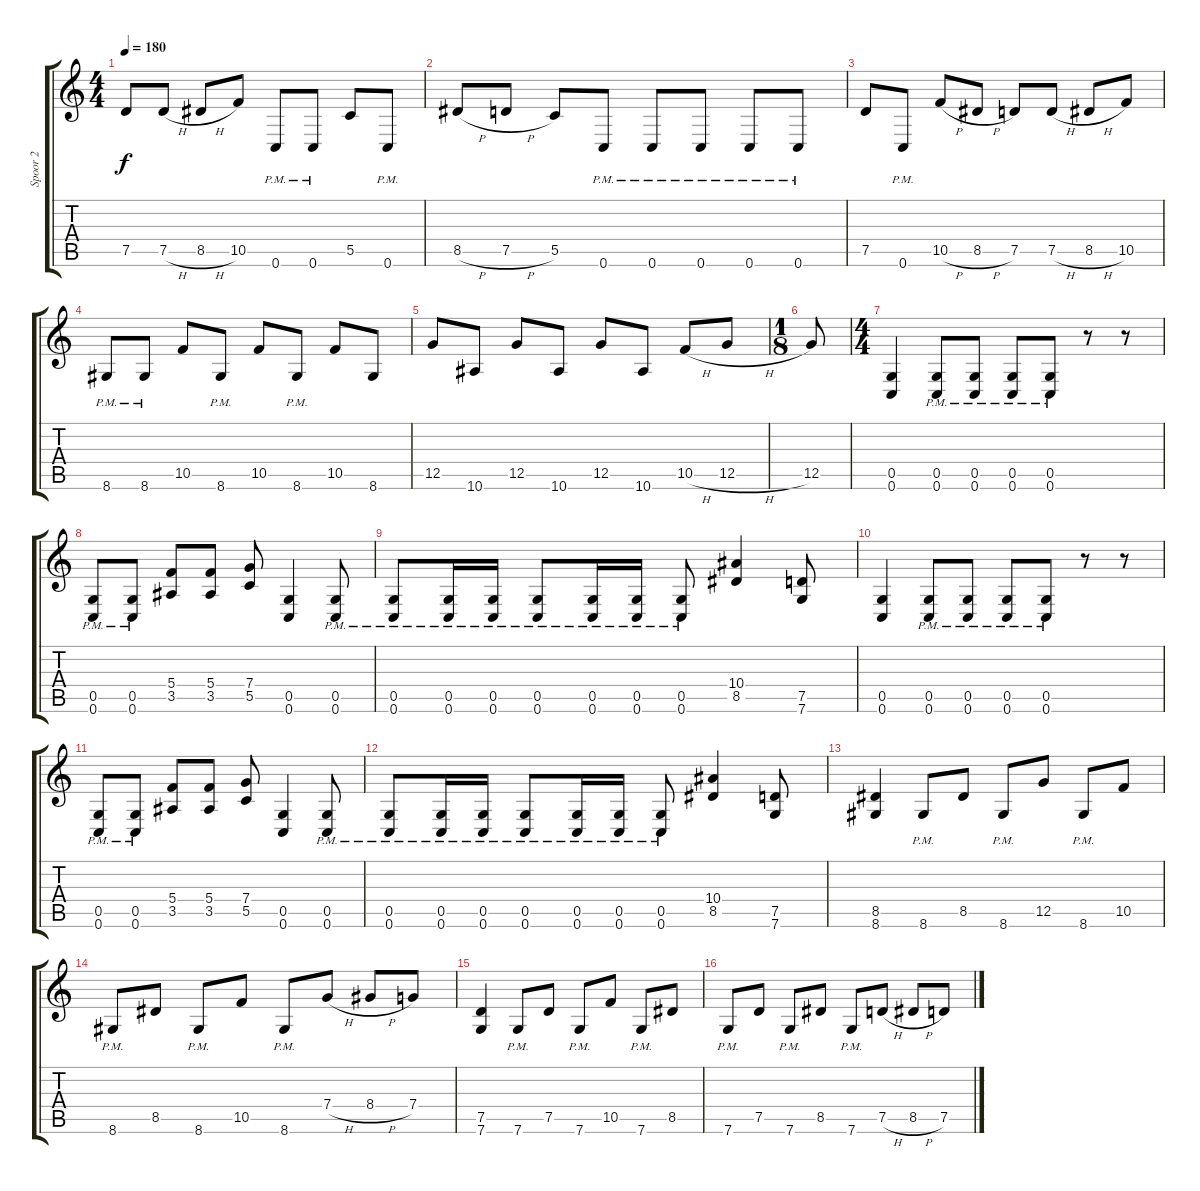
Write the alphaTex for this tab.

\track ("Spoor 2" "Spoor 2") {instrument distortionguitar}
\staff {score tabs}
\tuning (D4 A3 F3 C3 G2 C2) {hide}
\ts (4 4)
\tempo 180
\clef g2
\ks c
7.5.8{dy f} 7.5{h}.8 8.5{h}.8 10.5.8 0.6{pm}.8 0.6{pm}.8 5.5.8 0.6{pm}.8 |
8.5{h}.8 7.5{h}.8 5.5.8 0.6{pm}.8 0.6{pm}.8 0.6{pm}.8 0.6{pm}.8 0.6{pm}.8 |
7.5.8 0.6{pm}.8 10.5{h}.8 8.5{h}.8 7.5.8 7.5{h}.8 8.5{h}.8 10.5.8 |
8.6{pm}.8 8.6{pm}.8 10.5.8 8.6{pm}.8 10.5.8 8.6{pm}.8 10.5.8 8.6.8 |
12.5.8 10.6.8 12.5.8 10.6.8 12.5.8 10.6.8 10.5{h}.8 12.5{h}.8 |
\ts (1 8)
12.5.8 |
\ts (4 4)
(0.5 0.6).4 (0.5{pm} 0.6{pm}).8 (0.5{pm} 0.6{pm}).8 (0.5{pm} 0.6{pm}).8 (0.5{pm} 0.6{pm}).8 r.8 r.8 |
(0.5{pm} 0.6{pm}).8 (0.5{pm} 0.6{pm}).8 (5.4 3.5).8 (5.4 3.5).8 (7.4 5.5).8 (0.5 0.6).4 (0.5{pm} 0.6).8 |
(0.5{pm} 0.6).8 (0.5{pm} 0.6{pm}).16 (0.5{pm} 0.6{pm}).16 (0.5{pm} 0.6{pm}).8 (0.5{pm} 0.6{pm}).16 (0.5{pm} 0.6{pm}).16 (0.5{pm} 0.6{pm}).8 (10.4 8.5).4 (7.5 7.6).8 |
(0.5 0.6).4 (0.5{pm} 0.6{pm}).8 (0.5{pm} 0.6{pm}).8 (0.5{pm} 0.6{pm}).8 (0.5{pm} 0.6{pm}).8 r.8 r.8 |
(0.5{pm} 0.6{pm}).8 (0.5{pm} 0.6{pm}).8 (5.4 3.5).8 (5.4 3.5).8 (7.4 5.5).8 (0.5 0.6).4 (0.5{pm} 0.6).8 |
(0.5{pm} 0.6).8 (0.5{pm} 0.6{pm}).16 (0.5{pm} 0.6{pm}).16 (0.5{pm} 0.6{pm}).8 (0.5{pm} 0.6{pm}).16 (0.5{pm} 0.6{pm}).16 (0.5{pm} 0.6{pm}).8 (10.4 8.5).4 (7.5 7.6).8 |
(8.5 8.6).4 8.6{pm}.8 8.5.8 8.6{pm}.8 12.5.8 8.6{pm}.8 10.5.8 |
8.6{pm}.8 8.5.8 8.6{pm}.8 10.5.8 8.6{pm}.8 7.4{h}.8 8.4{h}.8 7.4.8 |
(7.5 7.6).4 7.6{pm}.8 7.5.8 7.6{pm}.8 10.5.8 7.6{pm}.8 8.5.8 |
7.6{pm}.8 7.5.8 7.6{pm}.8 8.5.8 7.6{pm}.8 7.5{h}.8 8.5{h}.8 7.5.8
